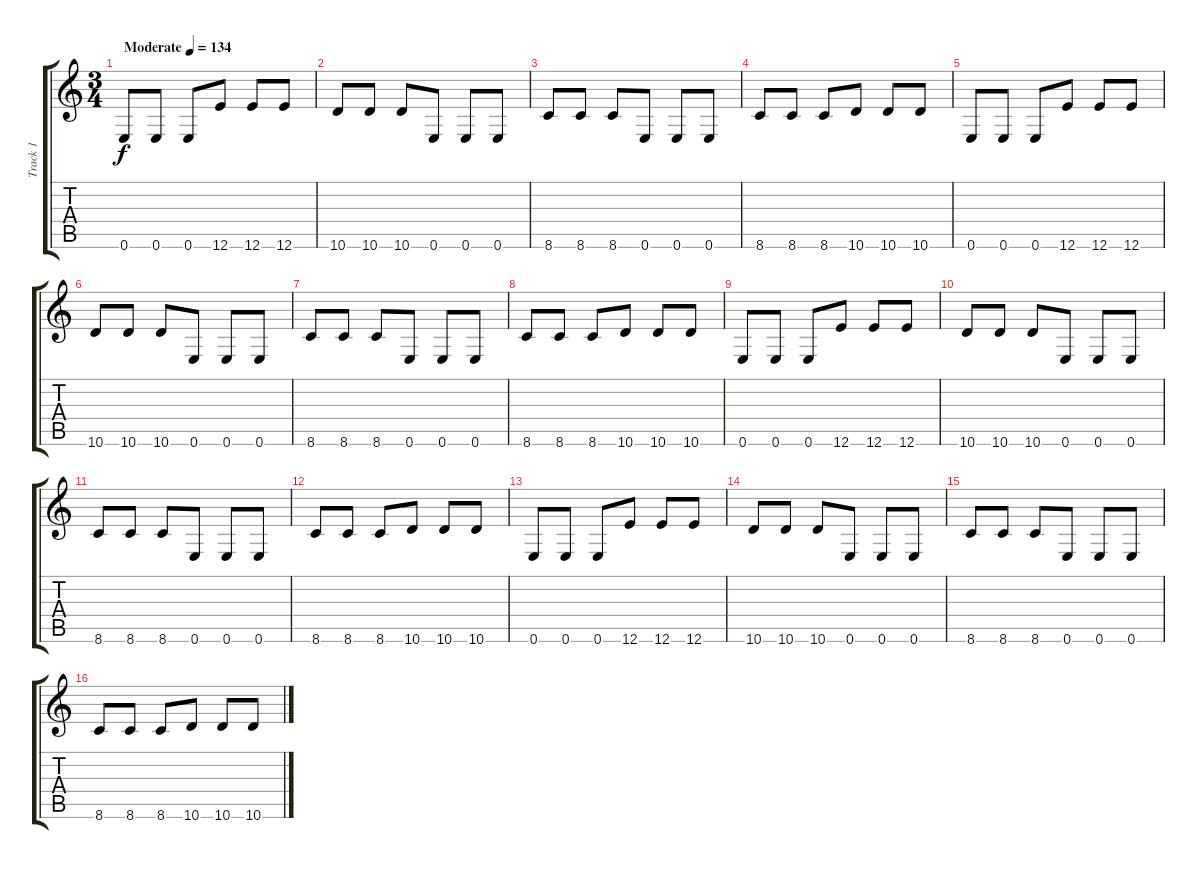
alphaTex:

\track ("Track 1" "Track 1") {instrument distortionguitar}
\staff {score tabs}
\tuning (E4 B3 G3 D3 A2 E2) {hide}
\ts (3 4)
\tempo (134 "Moderate")
\clef g2
\ks c
0.6.8{dy f instrument distortionguitar} 0.6.8 0.6.8 12.6.8 12.6.8 12.6.8 |
10.6.8 10.6.8 10.6.8 0.6.8 0.6.8 0.6.8 |
8.6.8 8.6.8 8.6.8 0.6.8 0.6.8 0.6.8 |
8.6.8 8.6.8 8.6.8 10.6.8 10.6.8 10.6.8 |
0.6.8 0.6.8 0.6.8 12.6.8 12.6.8 12.6.8 |
10.6.8 10.6.8 10.6.8 0.6.8 0.6.8 0.6.8 |
8.6.8 8.6.8 8.6.8 0.6.8 0.6.8 0.6.8 |
8.6.8 8.6.8 8.6.8 10.6.8 10.6.8 10.6.8 |
0.6.8 0.6.8 0.6.8 12.6.8 12.6.8 12.6.8 |
10.6.8 10.6.8 10.6.8 0.6.8 0.6.8 0.6.8 |
8.6.8 8.6.8 8.6.8 0.6.8 0.6.8 0.6.8 |
8.6.8 8.6.8 8.6.8 10.6.8 10.6.8 10.6.8 |
0.6.8 0.6.8 0.6.8 12.6.8 12.6.8 12.6.8 |
10.6.8 10.6.8 10.6.8 0.6.8 0.6.8 0.6.8 |
8.6.8 8.6.8 8.6.8 0.6.8 0.6.8 0.6.8 |
8.6.8 8.6.8 8.6.8 10.6.8 10.6.8 10.6.8
